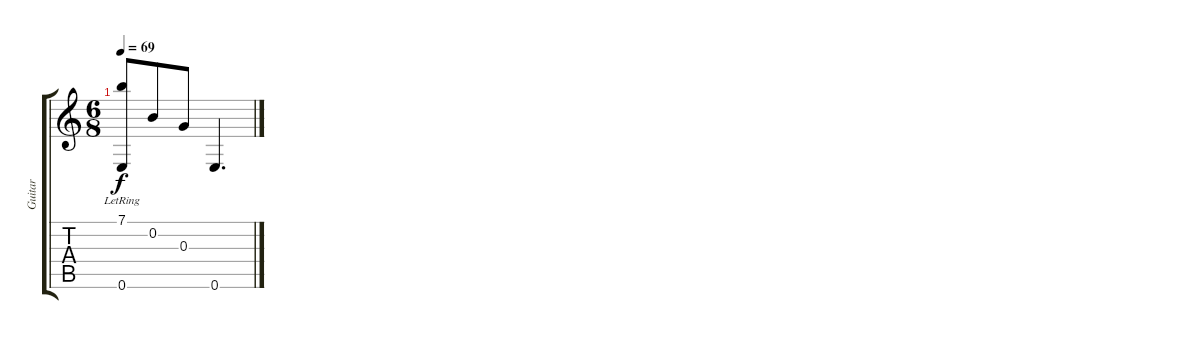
\track ("Guitar" "Guitar") {instrument acousticguitarsteel}
\staff {score tabs}
\tuning (E4 B3 G3 D3 A2 E2) {hide}
\ts (6 8)
\tempo 69
\clef g2
\ks c
(7.1 0.6{lr}).8{dy f} 0.2.8 0.3.8 0.6.4{d}
